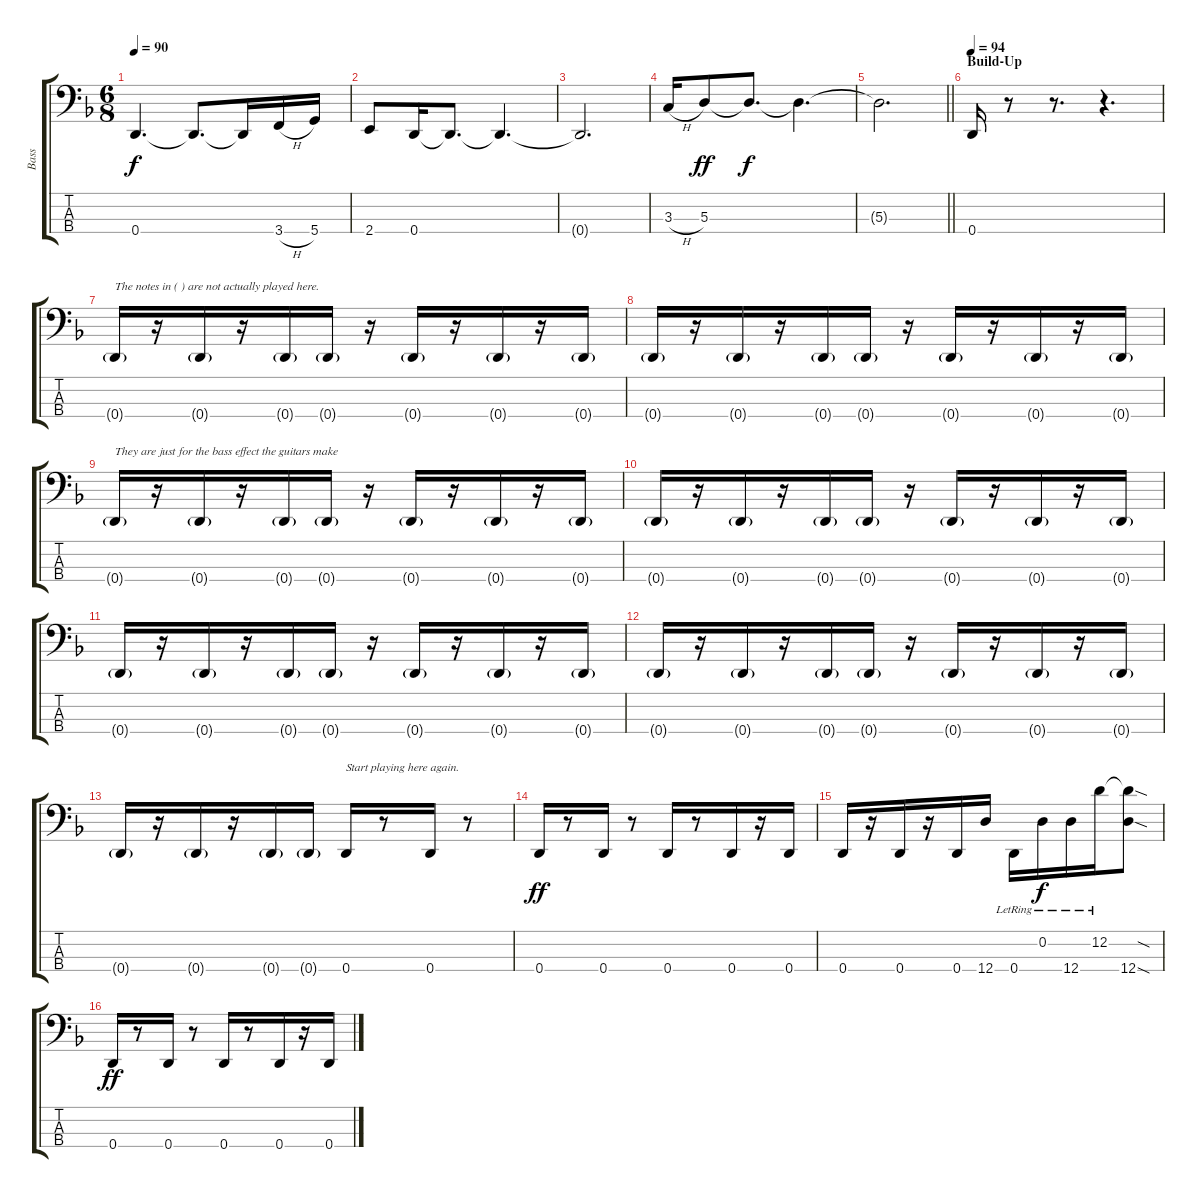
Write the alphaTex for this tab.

\track ("Bass" "Bass") {instrument electricbassfinger}
\staff {score tabs}
\tuning (G2 D2 A1 D1) {hide}
\ts (6 8)
\tempo 90
\clef f4
\ks dminor
0.4{t}.4{d dy f} 0.4{t}.8{d} 0.4{t}.16 3.4{h}.16 5.4.16 |
2.4.8 0.4.16 0.4{t}.8{d} 0.4{t}.4{d} |
0.4{t}.2{d} |
3.3{h}.16 5.3.8{dy ff} 5.3{t}.8{d dy f} 5.3{t}.4{d} |
\barLineRight lightlight
5.3{t}.2{d} |
\section ("" "Build-Up")
\tempo 94
0.4.16 r.8 r.8{d} r.4{d} |
0.4{g}.16{txt "The notes in ( ) are not actually played here."} r.16 0.4{g}.16 r.16 0.4{g}.16 0.4{g}.16 r.16 0.4{g}.16 r.16 0.4{g}.16 r.16 0.4{g}.16 |
0.4{g}.16 r.16 0.4{g}.16 r.16 0.4{g}.16 0.4{g}.16 r.16 0.4{g}.16 r.16 0.4{g}.16 r.16 0.4{g}.16 |
0.4{g}.16{txt "They are just for the bass effect the guitars make"} r.16 0.4{g}.16 r.16 0.4{g}.16 0.4{g}.16 r.16 0.4{g}.16 r.16 0.4{g}.16 r.16 0.4{g}.16 |
0.4{g}.16 r.16 0.4{g}.16 r.16 0.4{g}.16 0.4{g}.16 r.16 0.4{g}.16 r.16 0.4{g}.16 r.16 0.4{g}.16 |
0.4{g}.16 r.16 0.4{g}.16 r.16 0.4{g}.16 0.4{g}.16 r.16 0.4{g}.16 r.16 0.4{g}.16 r.16 0.4{g}.16 |
0.4{g}.16 r.16 0.4{g}.16 r.16 0.4{g}.16 0.4{g}.16 r.16 0.4{g}.16 r.16 0.4{g}.16 r.16 0.4{g}.16 |
0.4{g}.16 r.16 0.4{g}.16 r.16 0.4{g}.16 0.4{g}.16 0.4.16{txt "Start playing here again."} r.8 0.4.16 r.8 |
0.4.16{dy ff} r.8 0.4.16 r.8 0.4.16 r.8 0.4.16 r.16 0.4.16 |
0.4.16 r.16 0.4.16 r.16 0.4.16 12.4.16 0.4{lr}.16 0.2{lr}.16{dy f} 12.4{lr}.16 12.2{lr}.16 (12.2{sod t} 12.4{sod}).8 |
0.4.16{dy ff} r.8 0.4.16 r.8 0.4.16 r.8 0.4.16 r.16 0.4.16
